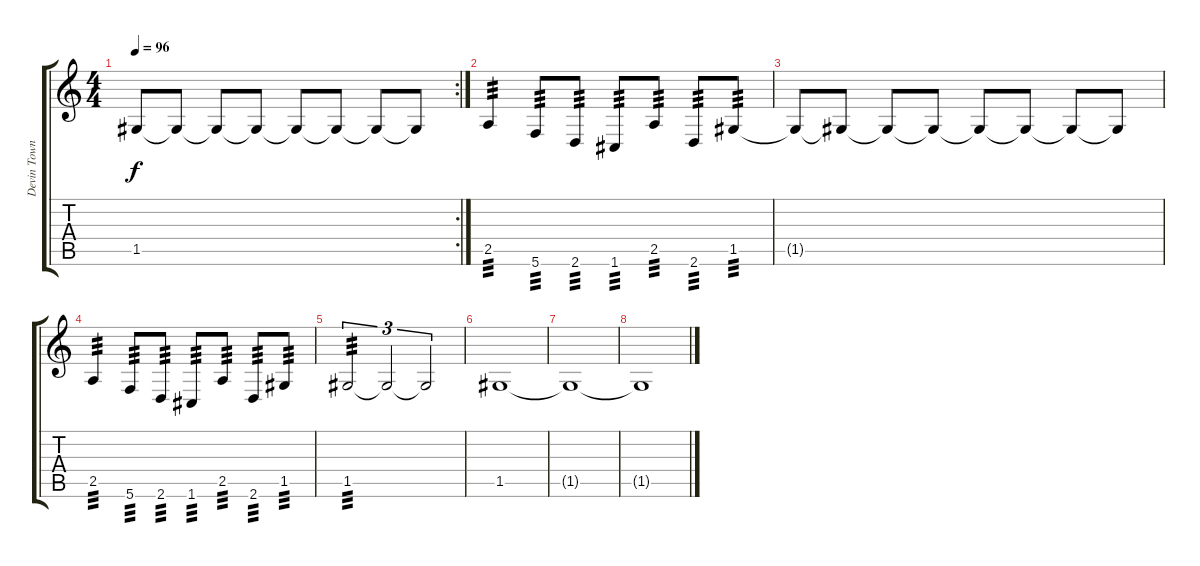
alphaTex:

\track ("Devin Townsend" "Devin Town") {instrument distortionguitar}
\staff {score tabs}
\tuning (E4 C4 G3 C3 G2 C2) {hide}
\rc 2
\ts (4 4)
\tempo 96
\clef g2
\ks c
1.5{t}.8{dy f} 1.5{t}.8 1.5{t}.8 1.5{t}.8 1.5{t}.8 1.5{t}.8 1.5{t}.8 1.5{t}.8 |
2.5.4{tp 3} 5.6.8{tp 3} 2.6.8{tp 3} 1.6.8{tp 3} 2.5.8{tp 3} 2.6.8{tp 3} 1.5.8{tp 3} |
1.5{t}.8 1.5{t}.8 1.5{t}.8 1.5{t}.8 1.5{t}.8 1.5{t}.8 1.5{t}.8 1.5{t}.8 |
2.5.4{tp 3} 5.6.8{tp 3} 2.6.8{tp 3} 1.6.8{tp 3} 2.5.8{tp 3} 2.6.8{tp 3} 1.5.8{tp 3} |
1.5.2{tu (3 2) tp 3} 1.5{t}.2{tu (3 2)} 1.5{t}.2{tu (3 2)} |
1.5.1 |
1.5{t}.1 |
1.5{t}.1
